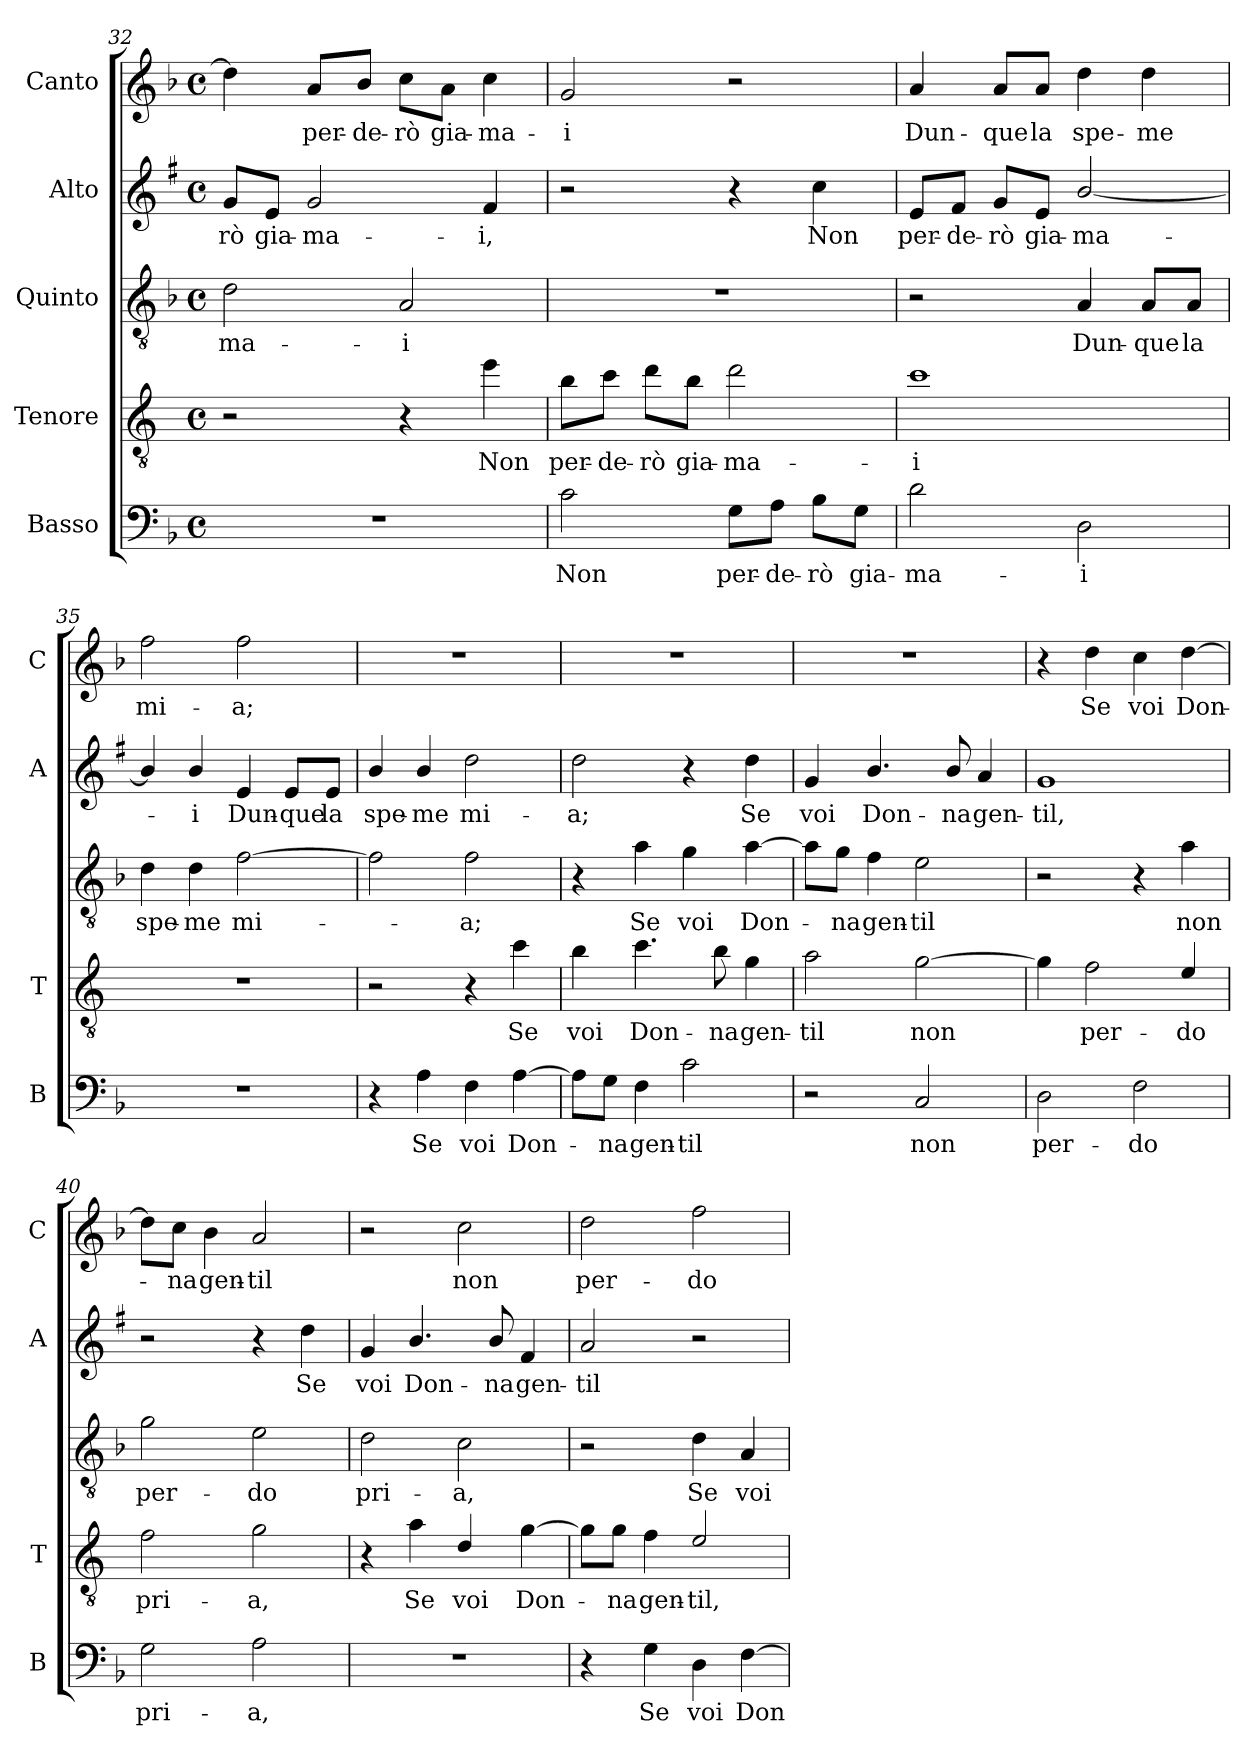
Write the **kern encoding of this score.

**kern	**text	**kern	**text	**kern	**text	**kern	**text	**kern	**text
*part5	*part5	*part4	*part4	*part3	*part3	*part2	*part2	*part1	*part1
*staff5	*staff5	*staff4	*staff4	*staff3	*staff3	*staff2	*staff2	*staff1	*staff1
*I"Basso	*	*I"Tenore	*	*I"Quinto	*	*I"Alto	*	*I"Canto	*
*I'B	*	*I'T	*	*	*	*I'A	*	*I'C	*
*clefF4	*	*clefGv2	*	*clefGv2	*	*clefG2	*	*clefG2	*
*	*	*ITrd4c7	*	*	*	*ITrd1c2	*	*	*
*k[b-]	*	*k[b-]	*	*k[b-]	*	*k[b-]	*	*k[b-]	*
*F:	*	*F:	*	*F:	*	*F:	*	*F:	*
*M4/4	*	*M4/4	*	*M4/4	*	*M4/4	*	*M4/4	*
*met(c)	*	*met(c)	*	*met(c)	*	*met(c)	*	*met(c)	*
=32	=32	=32	=32	=32	=32	=32	=32	=32	=32
!	!	!	!	!	!LO:LY:b	!	!LO:LY:b	!	!
1r	.	2r	.	2d\	-ma-	8f/L	-rò	4dd\]	.
!	!	!	!	!	!	!	!LO:LY:b	!	!
.	.	.	.	.	.	8d/J	gia-	.	.
!	!	!	!	!	!	!	!LO:LY:b	!	!LO:LY:b
.	.	.	.	.	.	2f/	-ma-	8a/L	per-
!	!	!	!	!	!	!	!	!	!LO:LY:b
.	.	.	.	.	.	.	.	8b-/J	-de-
!	!	!	!	!	!LO:LY:b	!	!	!	!LO:LY:b
.	.	4r	.	2A/	-i	.	.	8cc\L	-rò
!	!	!	!	!	!	!	!	!	!LO:LY:b
.	.	.	.	.	.	.	.	8a\J	gia-
!	!	!	!LO:LY:b	!	!	!	!LO:LY:b	!	!LO:LY:b
.	.	4a\	Non	.	.	4e/	-i,	4cc\	-ma-
=33	=33	=33	=33	=33	=33	=33	=33	=33	=33
!	!LO:LY:b	!	!LO:LY:b	!	!	!	!	!	!LO:LY:b
2c\	Non	8e\L	per-	1r	.	2r	.	2g/	-i
!	!	!	!LO:LY:b	!	!	!	!	!	!
.	.	8f\J	-de-	.	.	.	.	.	.
!	!	!	!LO:LY:b	!	!	!	!	!	!
.	.	8g\L	-rò	.	.	.	.	.	.
!	!	!	!LO:LY:b	!	!	!	!	!	!
.	.	8e\J	gia-	.	.	.	.	.	.
!	!LO:LY:b	!	!LO:LY:b	!	!	!	!	!	!
8G\L	per-	2g\	-ma-	.	.	4r	.	2r	.
!	!LO:LY:b	!	!	!	!	!	!	!	!
8A\J	-de-	.	.	.	.	.	.	.	.
!	!LO:LY:b	!	!	!	!	!	!LO:LY:b	!	!
8B-\L	-rò	.	.	.	.	4b-\	Non	.	.
!	!LO:LY:b	!	!	!	!	!	!	!	!
8G\J	gia-	.	.	.	.	.	.	.	.
!!LO:LB:g=z
=34	=34	=34	=34	=34	=34	=34	=34	=34	=34
!	!LO:LY:b	!	!LO:LY:b	!	!	!	!LO:LY:b	!	!LO:LY:b
2d\	-ma-	1f	-i	2r	.	8d/L	per-	4a/	Dun-
!	!	!	!	!	!	!	!LO:LY:b	!	!
.	.	.	.	.	.	8e/J	-de-	.	.
!	!	!	!	!	!	!	!LO:LY:b	!	!LO:LY:b
.	.	.	.	.	.	8f/L	-rò	8a/L	-que
!	!	!	!	!	!	!	!LO:LY:b	!	!LO:LY:b
.	.	.	.	.	.	8d/J	gia-	8a/J	la
!	!LO:LY:b	!	!	!	!LO:LY:b	!	!LO:LY:b	!	!LO:LY:b
2D\	-i	.	.	4A/	Dun-	[2a/	-ma-	4dd\	spe-
!	!	!	!	!	!LO:LY:b	!	!	!	!LO:LY:b
.	.	.	.	8A/L	-que	.	.	4dd\	-me
!	!	!	!	!	!LO:LY:b	!	!	!	!
.	.	.	.	8A/J	la	.	.	.	.
=35	=35	=35	=35	=35	=35	=35	=35	=35	=35
!	!	!	!	!	!LO:LY:b	!	!	!	!LO:LY:b
1r	.	1r	.	4d\	spe-	4a/]	.	2ff\	mi-
!	!	!	!	!	!LO:LY:b	!	!LO:LY:b	!	!
.	.	.	.	4d\	-me	4a/	-i	.	.
!	!	!	!	!	!LO:LY:b	!	!LO:LY:b	!	!LO:LY:b
.	.	.	.	[2f\	mi-	4d/	Dun-	2ff\	-a;
!	!	!	!	!	!	!	!LO:LY:b	!	!
.	.	.	.	.	.	8d/L	-que	.	.
!	!	!	!	!	!	!	!LO:LY:b	!	!
.	.	.	.	.	.	8d/J	la	.	.
=36	=36	=36	=36	=36	=36	=36	=36	=36	=36
!	!	!	!	!	!	!	!LO:LY:b	!	!
4r	.	2r	.	2f\]	.	4a/	spe-	1r	.
!	!LO:LY:b	!	!	!	!	!	!LO:LY:b	!	!
4A\	Se	.	.	.	.	4a/	-me	.	.
!	!LO:LY:b	!	!	!	!LO:LY:b	!	!LO:LY:b	!	!
4F\	voi	4r	.	2f\	-a;	2cc\	mi-	.	.
!	!LO:LY:b	!	!LO:LY:b	!	!	!	!	!	!
[4A\	Don-	4f\	Se	.	.	.	.	.	.
=37	=37	=37	=37	=37	=37	=37	=37	=37	=37
!	!	!	!LO:LY:b	!	!	!	!LO:LY:b	!	!
8A\L]	.	4e\	voi	4r	.	2cc\	-a;	1r	.
!	!LO:LY:b	!	!	!	!	!	!	!	!
8G\J	-na	.	.	.	.	.	.	.	.
!	!LO:LY:b	!	!LO:LY:b	!	!LO:LY:b	!	!	!	!
4F\	gen-	4.f\	Don-	4a\	Se	.	.	.	.
!	!LO:LY:b	!	!	!	!LO:LY:b	!	!	!	!
2c\	-til	.	.	4g\	voi	4r	.	.	.
!	!	!	!LO:LY:b	!	!	!	!	!	!
.	.	8e\	-na	.	.	.	.	.	.
!	!	!	!LO:LY:b	!	!LO:LY:b	!	!LO:LY:b	!	!
.	.	4c\	gen-	[4a\	Don-	4cc\	Se	.	.
=38	=38	=38	=38	=38	=38	=38	=38	=38	=38
!	!	!	!LO:LY:b	!	!	!	!LO:LY:b	!	!
2r	.	2d\	-til	8a\L]	.	4f/	voi	1r	.
!	!	!	!	!	!LO:LY:b	!	!	!	!
.	.	.	.	8g\J	-na	.	.	.	.
!	!	!	!	!	!LO:LY:b	!	!LO:LY:b	!	!
.	.	.	.	4f\	gen-	4.a/	Don-	.	.
!	!LO:LY:b	!	!LO:LY:b	!	!LO:LY:b	!	!	!	!
2C/	non	[2c\	non	2e\	-til	.	.	.	.
!	!	!	!	!	!	!	!LO:LY:b	!	!
.	.	.	.	.	.	8a/	-na	.	.
!	!	!	!	!	!	!	!LO:LY:b	!	!
.	.	.	.	.	.	4g/	gen-	.	.
=39	=39	=39	=39	=39	=39	=39	=39	=39	=39
!	!LO:LY:b	!	!	!	!	!	!LO:LY:b	!	!
2D\	per-	4c\]	.	2r	.	1f	-til,	4r	.
!	!	!	!LO:LY:b	!	!	!	!	!	!LO:LY:b
.	.	2B-\	per-	.	.	.	.	4dd\	Se
!	!LO:LY:b	!	!	!	!	!	!	!	!LO:LY:b
2F\	-do	.	.	4r	.	.	.	4cc\	voi
!	!	!	!LO:LY:b	!	!LO:LY:b	!	!	!	!LO:LY:b
.	.	4A/	-do	4a\	non	.	.	[4dd\	Don-
!!LO:LB:g=z
=40	=40	=40	=40	=40	=40	=40	=40	=40	=40
!	!LO:LY:b	!	!LO:LY:b	!	!LO:LY:b	!	!	!	!
2G\	pri-	2B-\	pri-	2g\	per-	2r	.	8dd\L]	.
!	!	!	!	!	!	!	!	!	!LO:LY:b
.	.	.	.	.	.	.	.	8cc\J	-na
!	!	!	!	!	!	!	!	!	!LO:LY:b
.	.	.	.	.	.	.	.	4b-\	gen-
!	!LO:LY:b	!	!LO:LY:b	!	!LO:LY:b	!	!	!	!LO:LY:b
2A\	-a,	2c\	-a,	2e\	-do	4r	.	2a/	-til
!	!	!	!	!	!	!	!LO:LY:b	!	!
.	.	.	.	.	.	4cc\	Se	.	.
=41	=41	=41	=41	=41	=41	=41	=41	=41	=41
!	!	!	!	!	!LO:LY:b	!	!LO:LY:b	!	!
1r	.	4r	.	2d\	pri-	4f/	voi	2r	.
!	!	!	!LO:LY:b	!	!	!	!LO:LY:b	!	!
.	.	4d\	Se	.	.	4.a/	Don-	.	.
!	!	!	!LO:LY:b	!	!LO:LY:b	!	!	!	!LO:LY:b
.	.	4G/	voi	2c\	-a,	.	.	2cc\	non
!	!	!	!	!	!	!	!LO:LY:b	!	!
.	.	.	.	.	.	8a/	-na	.	.
!	!	!	!LO:LY:b	!	!	!	!LO:LY:b	!	!
.	.	[4c\	Don-	.	.	4e/	gen-	.	.
=42	=42	=42	=42	=42	=42	=42	=42	=42	=42
!	!	!	!	!	!	!	!LO:LY:b	!	!LO:LY:b
4r	.	8c\L]	.	2r	.	2g/	-til	2dd\	per-
!	!	!	!LO:LY:b	!	!	!	!	!	!
.	.	8c\J	-na	.	.	.	.	.	.
!	!LO:LY:b	!	!LO:LY:b	!	!	!	!	!	!
4G\	Se	4B-\	gen-	.	.	.	.	.	.
!	!LO:LY:b	!	!LO:LY:b	!	!LO:LY:b	!	!	!	!LO:LY:b
4D\	voi	2A/	-til,	4d\	Se	2r	.	2ff\	-do
!	!LO:LY:b	!	!	!	!LO:LY:b	!	!	!	!
[4F\	Don-	.	.	4A/	voi	.	.	.	.
=	=	=	=	=	=	=	=	=	=
*-	*-	*-	*-	*-	*-	*-	*-	*-	*-
